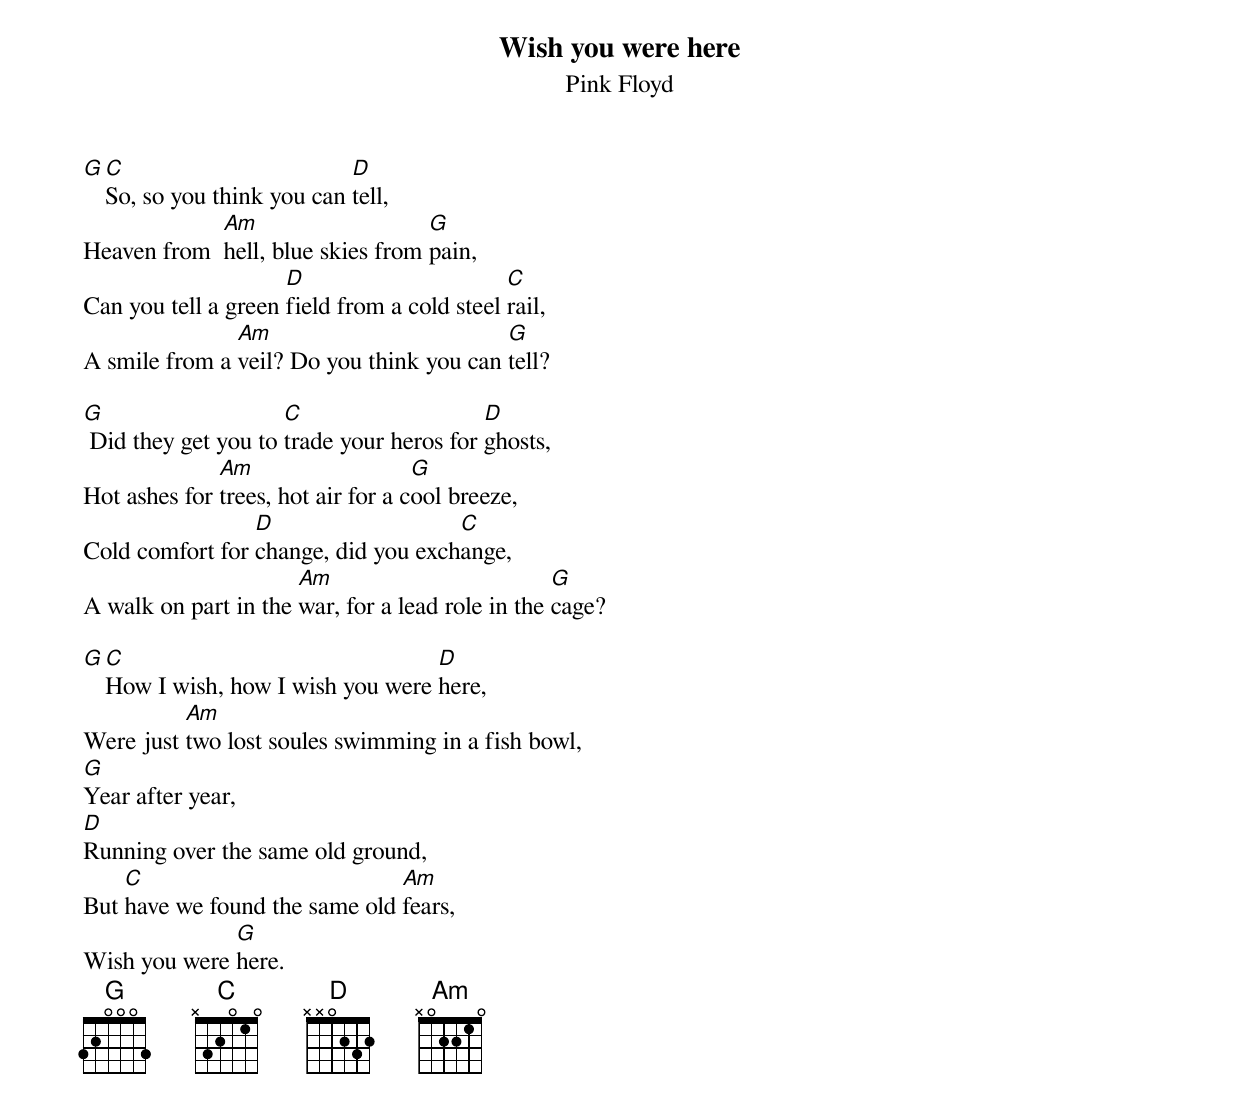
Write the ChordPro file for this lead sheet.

{t:Wish you were here}
{st:Pink Floyd}

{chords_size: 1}
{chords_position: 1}
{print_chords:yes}
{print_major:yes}
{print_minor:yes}
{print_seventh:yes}
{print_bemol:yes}
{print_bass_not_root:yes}
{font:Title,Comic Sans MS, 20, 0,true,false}
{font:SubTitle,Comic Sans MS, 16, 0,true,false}
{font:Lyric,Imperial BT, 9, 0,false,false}
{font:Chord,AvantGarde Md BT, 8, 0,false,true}
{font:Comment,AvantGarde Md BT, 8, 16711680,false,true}
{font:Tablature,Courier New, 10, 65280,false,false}
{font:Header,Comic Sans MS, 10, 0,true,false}
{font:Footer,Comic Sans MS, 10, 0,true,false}
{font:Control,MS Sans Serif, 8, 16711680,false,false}
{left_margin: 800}
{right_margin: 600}
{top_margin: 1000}
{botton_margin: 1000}
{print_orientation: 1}




[G][C]So, so you think you can [D]tell,
Heaven from  [Am]hell, blue skies from [G]pain,
Can you tell a green [D]field from a cold steel [C]rail,
A smile from a [Am]veil? Do you think you can [G]tell?

[G] Did they get you to [C]trade your heros for [D]ghosts,
Hot ashes for [Am]trees, hot air for a c[G]ool breeze,
Cold comfort for [D]change, did you exch[C]ange,
A walk on part in the [Am]war, for a lead role in the [G]cage?

[G][C]How I wish, how I wish you were [D]here,
Were just [Am]two lost soules swimming in a fish bowl,
[G]Year after year,
[D]Running over the same old ground,
But [C]have we found the same old [Am]fears,
Wish you were [G]here.
